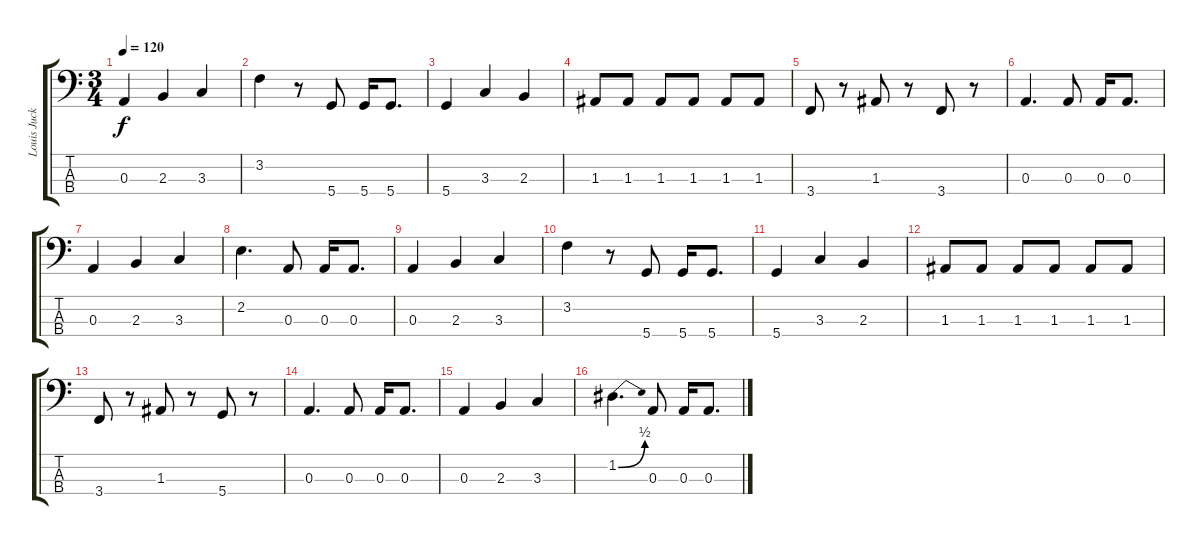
\track ("Louis Jucker" "Louis Juck") {instrument electricbassfinger}
\staff {score tabs}
\tuning (G2 D2 A1 D1) {hide}
\ts (3 4)
\tempo 120
\clef f4
\ks c
0.3.4{dy f} 2.3.4 3.3.4 |
3.2.4 r.8 5.4.8 5.4.16 5.4.8{d} |
5.4.4 3.3.4 2.3.4 |
1.3.8 1.3.8 1.3.8 1.3.8 1.3.8 1.3.8 |
3.4.8 r.8 1.3.8 r.8 3.4.8 r.8 |
0.3.4{d} 0.3.8 0.3.16 0.3.8{d} |
0.3.4 2.3.4 3.3.4 |
2.2.4{d} 0.3.8 0.3.16 0.3.8{d} |
0.3.4 2.3.4 3.3.4 |
3.2.4 r.8 5.4.8 5.4.16 5.4.8{d} |
5.4.4 3.3.4 2.3.4 |
1.3.8 1.3.8 1.3.8 1.3.8 1.3.8 1.3.8 |
3.4.8 r.8 1.3.8 r.8 5.4.8 r.8 |
0.3.4{d} 0.3.8 0.3.16 0.3.8{d} |
0.3.4 2.3.4 3.3.4 |
1.2{be (bend 0 0 60 2)}.4{d} 0.3.8 0.3.16 0.3.8{d}
